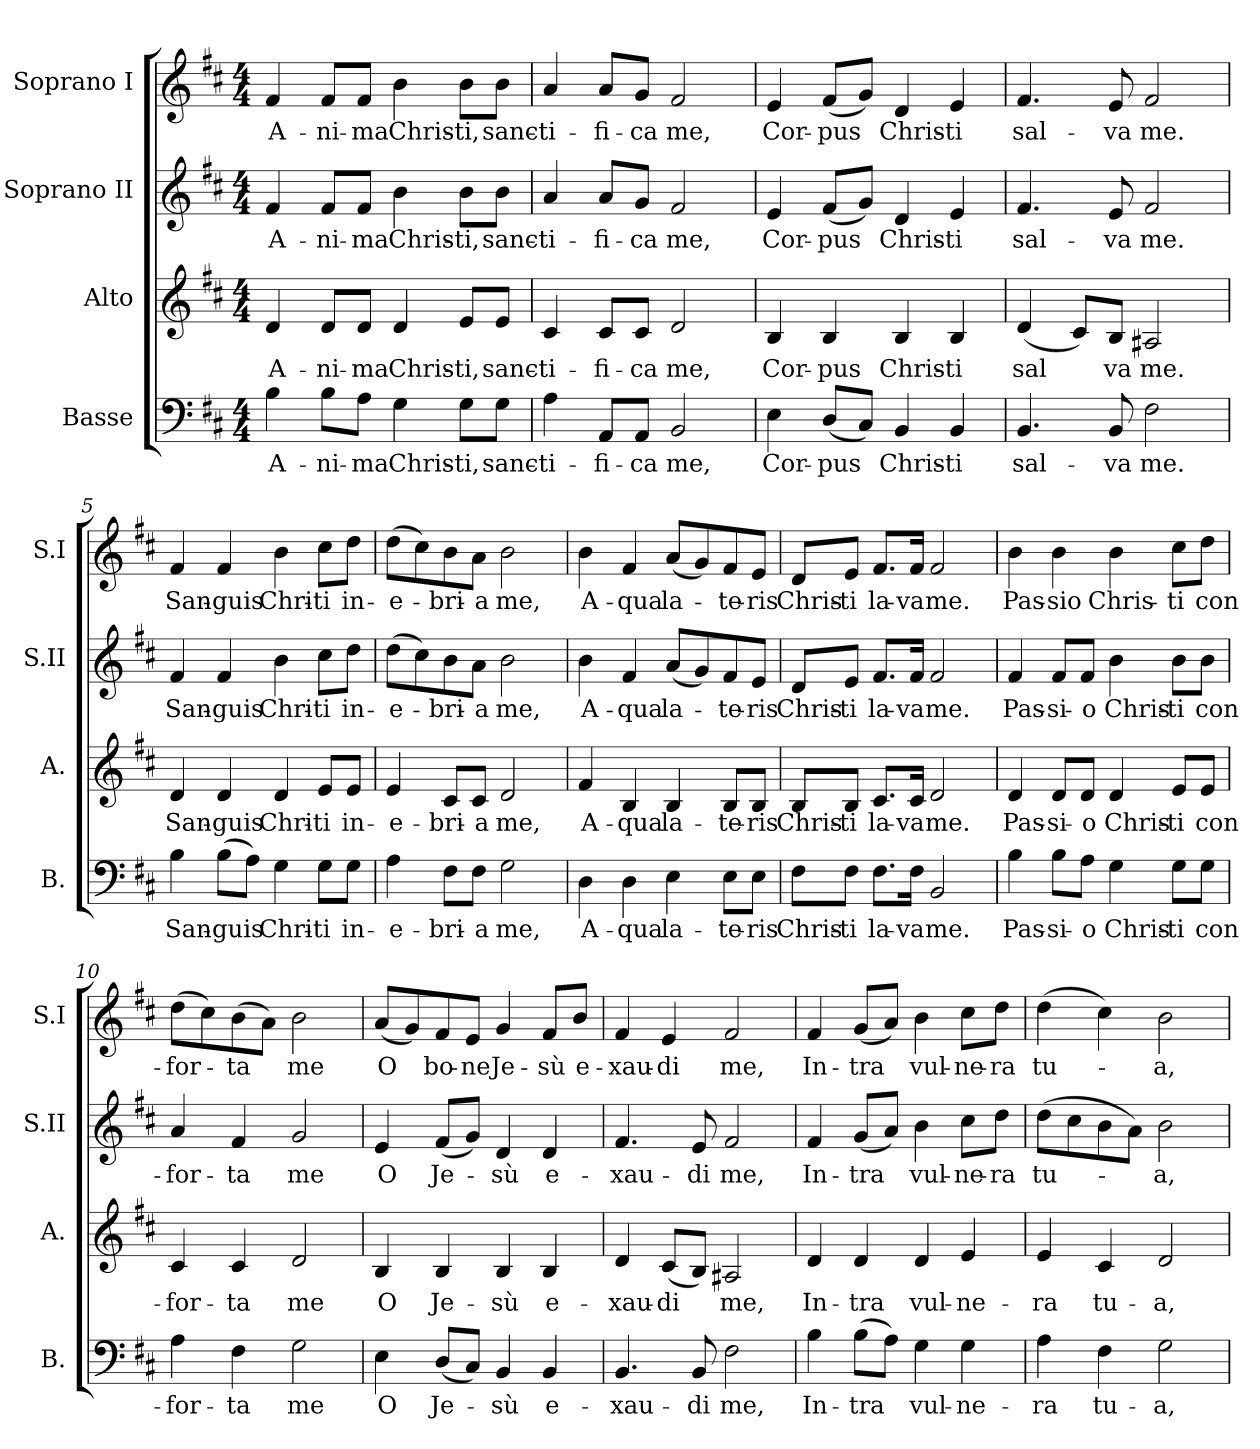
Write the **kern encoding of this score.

**kern	**text	**kern	**text	**kern	**text	**kern	**text
*part4	*part4	*part3	*part3	*part2	*part2	*part1	*part1
*staff4	*staff4	*staff3	*staff3	*staff2	*staff2	*staff1	*staff1
*I"Basse	*	*I"Alto	*	*I"Soprano II	*	*I"Soprano I	*
*I'B.	*	*I'A.	*	*I'S.II	*	*I'S.I	*
*clefF4	*	*clefG2	*	*clefG2	*	*clefG2	*
*k[f#c#]	*	*k[f#c#]	*	*k[f#c#]	*	*k[f#c#]	*
*M4/4	*	*M4/4	*	*M4/4	*	*M4/4	*
*MM60	*	*MM60	*	*MM60	*	*MM60	*
=1	=1	=1	=1	=1	=1	=1	=1
!	!LO:LY:b	!	!LO:LY:b	!	!LO:LY:b	!	!LO:LY:b
4B\	A-	4d/	A-	4f#/	A-	4f#/	A-
!	!LO:LY:b	!	!LO:LY:b	!	!LO:LY:b	!	!LO:LY:b
8B\L	-ni-	8d/L	-ni-	8f#/L	-ni-	8f#/L	-ni-
!	!LO:LY:b	!	!LO:LY:b	!	!LO:LY:b	!	!LO:LY:b
8A\J	-ma	8d/J	-ma	8f#/J	-ma	8f#/J	-ma
!	!LO:LY:b	!	!LO:LY:b	!	!LO:LY:b	!	!LO:LY:b
4G\	Chris-	4d/	Chris-	4b\	Chris-	4b\	Chris-
!	!LO:LY:b	!	!LO:LY:b	!	!LO:LY:b	!	!LO:LY:b
8G\L	-ti,	8e/L	-ti,	8b\L	-ti,	8b\L	-ti,
!	!LO:LY:b	!	!LO:LY:b	!	!LO:LY:b	!	!LO:LY:b
8G\J	sanc-	8e/J	sanc-	8b\J	sanc-	8b\J	sanc-
=2	=2	=2	=2	=2	=2	=2	=2
!	!LO:LY:b	!	!LO:LY:b	!	!LO:LY:b	!	!LO:LY:b
4A\	-ti-	4c#/	-ti-	4a/	-ti-	4a/	-ti-
!	!LO:LY:b	!	!LO:LY:b	!	!LO:LY:b	!	!LO:LY:b
8AA/L	-fi-	8c#/L	-fi-	8a/L	-fi-	8a/L	-fi-
!	!LO:LY:b	!	!LO:LY:b	!	!LO:LY:b	!	!LO:LY:b
8AA/J	-ca	8c#/J	-ca	8g/J	-ca	8g/J	-ca
!	!LO:LY:b	!	!LO:LY:b	!	!LO:LY:b	!	!LO:LY:b
2BB/	me,	2d/	me,	2f#/	me,	2f#/	me,
=3	=3	=3	=3	=3	=3	=3	=3
!	!LO:LY:b	!	!LO:LY:b	!	!LO:LY:b	!	!LO:LY:b
4E\	Cor-	4B/	Cor-	4e/	Cor-	4e/	Cor-
!	!LO:LY:b	!	!LO:LY:b	!	!LO:LY:b	!	!LO:LY:b
(8D/L	-pus	4B/	-pus	(8f#/L	-pus	(8f#/L	-pus
8C#/J)	.	.	.	8g/J)	.	8g/J)	.
!	!LO:LY:b	!	!LO:LY:b	!	!LO:LY:b	!	!LO:LY:b
4BB/	Chris-	4B/	Chris-	4d/	Chris-	4d/	Chris-
!	!LO:LY:b	!	!LO:LY:b	!	!LO:LY:b	!	!LO:LY:b
4BB/	-ti	4B/	-ti	4e/	-ti	4e/	-ti
!!LO:LB:g=z
=4	=4	=4	=4	=4	=4	=4	=4
!	!LO:LY:b	!	!LO:LY:b	!	!LO:LY:b	!	!LO:LY:b
4.BB/	sal-	(4d/	sal	4.f#/	sal-	4.f#/	sal-
.	.	8c#/L)	.	.	.	.	.
!	!LO:LY:b	!	!LO:LY:b	!	!LO:LY:b	!	!LO:LY:b
8BB/	-va	8B/J	va	8e/	-va	8e/	-va
!	!LO:LY:b	!	!LO:LY:b	!	!LO:LY:b	!	!LO:LY:b
2F#\	me.	2A#X/	me.	2f#/	me.	2f#/	me.
!!LO:LB:g=z
=5	=5	=5	=5	=5	=5	=5	=5
!	!LO:LY:b	!	!LO:LY:b	!	!LO:LY:b	!	!LO:LY:b
4B\	San-	4d/	San-	4f#/	San-	4f#/	San-
!	!LO:LY:b	!	!LO:LY:b	!	!LO:LY:b	!	!LO:LY:b
(8B\L	-guis	4d/	-guis	4f#/	-guis	4f#/	-guis
8A\J)	.	.	.	.	.	.	.
!	!LO:LY:b	!	!LO:LY:b	!	!LO:LY:b	!	!LO:LY:b
4G\	Chri-	4d/	Chri-	4b\	Chri-	4b\	Chri-
!	!LO:LY:b	!	!LO:LY:b	!	!LO:LY:b	!	!LO:LY:b
8G\L	-ti	8e/L	-ti	8cc#\L	-ti	8cc#\L	-ti
!	!LO:LY:b	!	!LO:LY:b	!	!LO:LY:b	!	!LO:LY:b
8G\J	in-	8e/J	in-	8dd\J	in-	8dd\J	in-
=6	=6	=6	=6	=6	=6	=6	=6
!	!LO:LY:b	!	!LO:LY:b	!	!LO:LY:b	!	!LO:LY:b
4A\	-e-	4e/	-e-	(8dd\L	-e-	(8dd\L	-e-
.	.	.	.	8cc#\)	.	8cc#\)	.
!	!LO:LY:b	!	!LO:LY:b	!	!LO:LY:b	!	!LO:LY:b
8F#\L	-bri-	8c#/L	-bri-	8b\	-bri-	8b\	-bri-
!	!LO:LY:b	!	!LO:LY:b	!	!LO:LY:b	!	!LO:LY:b
8F#\J	-a	8c#/J	-a	8a\J	-a	8a\J	-a
!	!LO:LY:b	!	!LO:LY:b	!	!LO:LY:b	!	!LO:LY:b
2G\	me,	2d/	me,	2b\	me,	2b\	me,
=7	=7	=7	=7	=7	=7	=7	=7
!	!LO:LY:b	!	!LO:LY:b	!	!LO:LY:b	!	!LO:LY:b
4D\	A-	4f#/	A-	4b\	A-	4b\	A-
!	!LO:LY:b	!	!LO:LY:b	!	!LO:LY:b	!	!LO:LY:b
4D\	-qua	4B/	-qua	4f#/	-qua	4f#/	-qua
!	!LO:LY:b	!	!LO:LY:b	!	!LO:LY:b	!	!LO:LY:b
4E\	la-	4B/	la-	(8a/L	la-	(8a/L	la-
.	.	.	.	8g/)	.	8g/)	.
!	!LO:LY:b	!	!LO:LY:b	!	!LO:LY:b	!	!LO:LY:b
8E\L	-te-	8B/L	-te-	8f#/	-te-	8f#/	-te-
!	!LO:LY:b	!	!LO:LY:b	!	!LO:LY:b	!	!LO:LY:b
8E\J	-ris	8B/J	-ris	8e/J	-ris	8e/J	-ris
=8	=8	=8	=8	=8	=8	=8	=8
!	!LO:LY:b	!	!LO:LY:b	!	!LO:LY:b	!	!LO:LY:b
8F#\L	Chris-	8B/L	Chris-	8d/L	Chris-	8d/L	Chris-
!	!LO:LY:b	!	!LO:LY:b	!	!LO:LY:b	!	!LO:LY:b
8F#\J	-ti	8B/J	-ti	8e/J	-ti	8e/J	-ti
!	!LO:LY:b	!	!LO:LY:b	!	!LO:LY:b	!	!LO:LY:b
8.F#\L	la-	8.c#/L	la-	8.f#/L	la-	8.f#/L	la-
!	!LO:LY:b	!	!LO:LY:b	!	!LO:LY:b	!	!LO:LY:b
16F#\Jk	-va	16c#/Jk	-va	16f#/Jk	-va	16f#/Jk	-va
!	!LO:LY:b	!	!LO:LY:b	!	!LO:LY:b	!	!LO:LY:b
2BB/	me.	2d/	me.	2f#/	me.	2f#/	me.
!!LO:PB:g=z
=9	=9	=9	=9	=9	=9	=9	=9
!	!LO:LY:b	!	!LO:LY:b	!	!LO:LY:b	!	!LO:LY:b
4B\	Pas-	4d/	Pas-	4f#/	Pas-	4b\	Pas-
!	!LO:LY:b	!	!LO:LY:b	!	!LO:LY:b	!	!LO:LY:b
8B\L	-si-	8d/L	-si-	8f#/L	-si-	4b\	-sio
!	!LO:LY:b	!	!LO:LY:b	!	!LO:LY:b	!	!
8A\J	-o	8d/J	-o	8f#/J	-o	.	.
!	!LO:LY:b	!	!LO:LY:b	!	!LO:LY:b	!	!LO:LY:b
4G\	Chris-	4d/	Chris-	4b\	Chris-	4b\	Chris-
!	!LO:LY:b	!	!LO:LY:b	!	!LO:LY:b	!	!LO:LY:b
8G\L	-ti	8e/L	-ti	8b\L	-ti	8cc#\L	-ti
!	!LO:LY:b	!	!LO:LY:b	!	!LO:LY:b	!	!LO:LY:b
8G\J	con-	8e/J	con-	8b\J	con-	8dd\J	con-
=10	=10	=10	=10	=10	=10	=10	=10
!	!LO:LY:b	!	!LO:LY:b	!	!LO:LY:b	!	!LO:LY:b
4A\	-for-	4c#/	-for-	4a/	-for-	(8dd\L	-for-
.	.	.	.	.	.	8cc#\)	.
!	!LO:LY:b	!	!LO:LY:b	!	!LO:LY:b	!	!LO:LY:b
4F#\	-ta	4c#/	-ta	4f#/	-ta	(8b\	-ta
.	.	.	.	.	.	8a\J)	.
!	!LO:LY:b	!	!LO:LY:b	!	!LO:LY:b	!	!LO:LY:b
2G\	me	2d/	me	2g/	me	2b\	me
=11	=11	=11	=11	=11	=11	=11	=11
!	!LO:LY:b	!	!LO:LY:b	!	!LO:LY:b	!	!LO:LY:b
4E\	O	4B/	O	4e/	O	(8a/L	O
.	.	.	.	.	.	8g/)	.
!	!LO:LY:b	!	!LO:LY:b	!	!LO:LY:b	!	!LO:LY:b
(8D/L	Je-	4B/	Je-	(8f#/L	Je-	8f#/	bo-
!	!	!	!	!	!	!	!LO:LY:b
8C#/J)	.	.	.	8g/J)	.	8e/J	-ne
!	!LO:LY:b	!	!LO:LY:b	!	!LO:LY:b	!	!LO:LY:b
4BB/	-sù	4B/	-sù	4d/	-sù	4g/	Je-
!	!LO:LY:b	!	!LO:LY:b	!	!LO:LY:b	!	!LO:LY:b
4BB/	e-	4B/	e-	4d/	e-	8f#/L	-sù
!	!	!	!	!	!	!	!LO:LY:b
.	.	.	.	.	.	8b/J	e-
=12	=12	=12	=12	=12	=12	=12	=12
!	!LO:LY:b	!	!LO:LY:b	!	!LO:LY:b	!	!LO:LY:b
4.BB/	-xau-	4d/	-xau-	4.f#/	-xau-	4f#/	-xau-
!	!	!	!LO:LY:b	!	!	!	!LO:LY:b
.	.	(8c#/L	-di	.	.	4e/	-di
!	!LO:LY:b	!	!	!	!LO:LY:b	!	!
8BB/	-di	8B/J)	.	8e/	-di	.	.
!	!LO:LY:b	!	!LO:LY:b	!	!LO:LY:b	!	!LO:LY:b
2F#\	me,	2A#X/	me,	2f#/	me,	2f#/	me,
!!LO:LB:g=z
=13	=13	=13	=13	=13	=13	=13	=13
!	!LO:LY:b	!	!LO:LY:b	!	!LO:LY:b	!	!LO:LY:b
4B\	In-	4d/	In-	4f#/	In-	4f#/	In-
!	!LO:LY:b	!	!LO:LY:b	!	!LO:LY:b	!	!LO:LY:b
(8B\L	-tra	4d/	-tra	(8g/L	-tra	(8g/L	-tra
8A\J)	.	.	.	8a/J)	.	8a/J)	.
!	!LO:LY:b	!	!LO:LY:b	!	!LO:LY:b	!	!LO:LY:b
4G\	vul-	4d/	vul-	4b\	vul-	4b\	vul-
!	!LO:LY:b	!	!LO:LY:b	!	!LO:LY:b	!	!LO:LY:b
4G\	-ne-	4e/	-ne-	8cc#\L	-ne-	8cc#\L	-ne-
!	!	!	!	!	!LO:LY:b	!	!LO:LY:b
.	.	.	.	8dd\J	-ra	8dd\J	-ra
=14	=14	=14	=14	=14	=14	=14	=14
!	!LO:LY:b	!	!LO:LY:b	!	!LO:LY:b	!	!LO:LY:b
4A\	-ra	4e/	-ra	(8dd\L	tu-	(4dd\	tu-
.	.	.	.	8cc#\	.	.	.
!	!LO:LY:b	!	!LO:LY:b	!	!	!	!
4F#\	tu-	4c#/	tu-	8b\	.	4cc#\)	.
.	.	.	.	8a\J)	.	.	.
!	!LO:LY:b	!	!LO:LY:b	!	!LO:LY:b	!	!LO:LY:b
2G\	-a,	2d/	-a,	2b\	-a,	2b\	-a,
=	=	=	=	=	=	=	=
*-	*-	*-	*-	*-	*-	*-	*-
